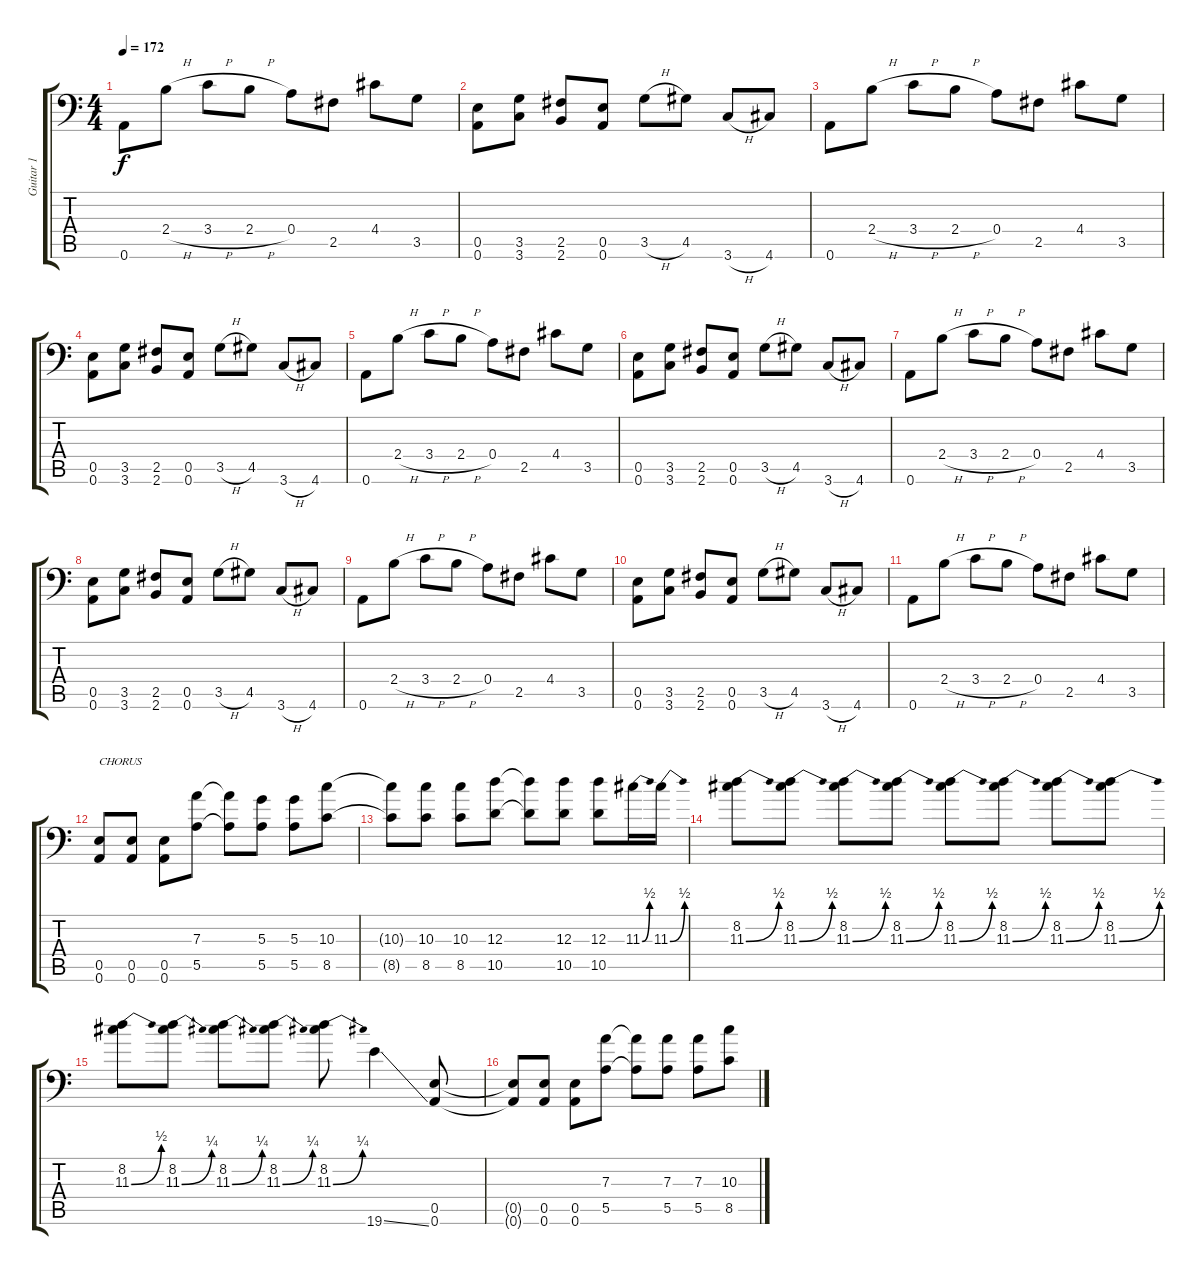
\track ("Guitar 1" "Guitar 1") {instrument distortionguitar}
\staff {score tabs}
\tuning (B3 Gb3 D3 A2 E2 A1) {hide}
\ts (4 4)
\tempo 172
\clef f4
\ks c
0.6.8{dy f} 2.4{h}.8 3.4{h}.8 2.4{h}.8 0.4.8 2.5.8 4.4.8 3.5.8 |
(0.5 0.6).8 (3.5 3.6).8 (2.5 2.6).8 (0.5 0.6).8 3.5{h}.8 4.5.8 3.6{h}.8 4.6.8 |
0.6.8 2.4{h}.8 3.4{h}.8 2.4{h}.8 0.4.8 2.5.8 4.4.8 3.5.8 |
(0.5 0.6).8 (3.5 3.6).8 (2.5 2.6).8 (0.5 0.6).8 3.5{h}.8 4.5.8 3.6{h}.8 4.6.8 |
0.6.8 2.4{h}.8 3.4{h}.8 2.4{h}.8 0.4.8 2.5.8 4.4.8 3.5.8 |
(0.5 0.6).8 (3.5 3.6).8 (2.5 2.6).8 (0.5 0.6).8 3.5{h}.8 4.5.8 3.6{h}.8 4.6.8 |
0.6.8 2.4{h}.8 3.4{h}.8 2.4{h}.8 0.4.8 2.5.8 4.4.8 3.5.8 |
(0.5 0.6).8 (3.5 3.6).8 (2.5 2.6).8 (0.5 0.6).8 3.5{h}.8 4.5.8 3.6{h}.8 4.6.8 |
0.6.8 2.4{h}.8 3.4{h}.8 2.4{h}.8 0.4.8 2.5.8 4.4.8 3.5.8 |
(0.5 0.6).8 (3.5 3.6).8 (2.5 2.6).8 (0.5 0.6).8 3.5{h}.8 4.5.8 3.6{h}.8 4.6.8 |
0.6.8 2.4{h}.8 3.4{h}.8 2.4{h}.8 0.4.8 2.5.8 4.4.8 3.5.8 |
(0.5 0.6).8{txt "CHORUS"} (0.5 0.6).8 (0.5 0.6).8 (7.3 5.5).8 (7.3{t} 5.5{t}).8 (5.3 5.5).8 (5.3 5.5).8 (10.3 8.5).8 |
(10.3{t} 8.5{t}).8 (10.3 8.5).8 (10.3 8.5).8 (12.3 10.5).8 (12.3{t} 10.5{t}).8 (12.3 10.5).8 (12.3 10.5).8 11.3{be (bend 0 0 60 2)}.16 11.3{be (bend 0 0 60 2)}.16 |
(8.2 11.3{be (bend 0 0 60 2)}).8 (8.2 11.3{be (bend 0 0 60 2)}).8 (8.2 11.3{be (bend 0 0 60 2)}).8 (8.2 11.3{be (bend 0 0 60 2)}).8 (8.2 11.3{be (bend 0 0 60 2)}).8 (8.2 11.3{be (bend 0 0 60 2)}).8 (8.2 11.3{be (bend 0 0 60 2)}).8 (8.2 11.3{be (bend 0 0 60 2)}).8 |
(8.2 11.3{be (bend 0 0 60 2)}).8 (8.2 11.3{be (bend 0 0 60 1)}).8 (8.2 11.3{be (bend 0 0 60 1)}).8 (8.2 11.3{be (bend 0 0 60 1)}).8 (8.2 11.3{be (bend 0 0 60 1)}).8 19.6{ss}.4 (0.5 0.6).8 |
(0.5{t} 0.6{t}).8 (0.5 0.6).8 (0.5 0.6).8 (7.3 5.5).8 (7.3{t} 5.5{t}).8 (7.3 5.5).8 (7.3 5.5).8 (10.3 8.5).8
